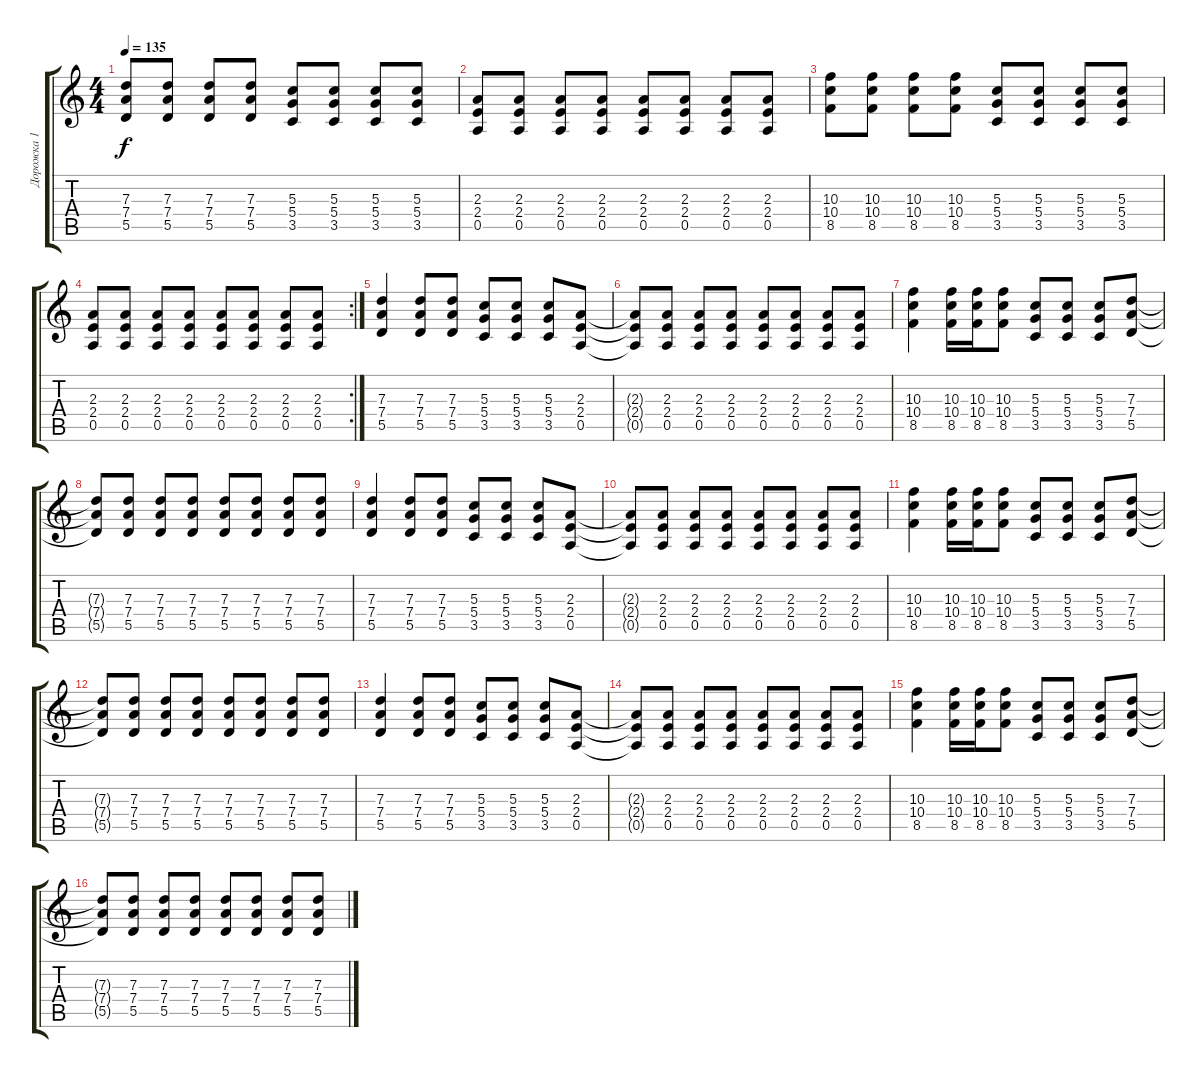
\track ("Дорожка 1" "Дорожка 1") {instrument acousticguitarsteel}
\staff {score tabs}
\tuning (E4 B3 G3 D3 A2 D2) {hide}
\ts (4 4)
\tempo 135
\clef g2
\ks c
(7.3 7.4 5.5).8{dy f} (7.3 7.4 5.5).8 (7.3 7.4 5.5).8 (7.3 7.4 5.5).8 (5.3 5.4 3.5).8 (5.3 5.4 3.5).8 (5.3 5.4 3.5).8 (5.3 5.4 3.5).8 |
(2.3 2.4 0.5).8 (2.3 2.4 0.5).8 (2.3 2.4 0.5).8 (2.3 2.4 0.5).8 (2.3 2.4 0.5).8 (2.3 2.4 0.5).8 (2.3 2.4 0.5).8 (2.3 2.4 0.5).8 |
(10.3 10.4 8.5).8 (10.3 10.4 8.5).8 (10.3 10.4 8.5).8 (10.3 10.4 8.5).8 (5.3 5.4 3.5).8 (5.3 5.4 3.5).8 (5.3 5.4 3.5).8 (5.3 5.4 3.5).8 |
\rc 2
(2.3 2.4 0.5).8 (2.3 2.4 0.5).8 (2.3 2.4 0.5).8 (2.3 2.4 0.5).8 (2.3 2.4 0.5).8 (2.3 2.4 0.5).8 (2.3 2.4 0.5).8 (2.3 2.4 0.5).8 |
(7.3 7.4 5.5).4{instrument acousticguitarsteel} (7.3 7.4 5.5).8 (7.3 7.4 5.5).8 (5.3 5.4 3.5).8 (5.3 5.4 3.5).8 (5.3 5.4 3.5).8 (2.3 2.4 0.5).8 |
(2.3{t} 2.4{t} 0.5{t}).8 (2.3 2.4 0.5).8 (2.3 2.4 0.5).8 (2.3 2.4 0.5).8 (2.3 2.4 0.5).8 (2.3 2.4 0.5).8 (2.3 2.4 0.5).8 (2.3 2.4 0.5).8 |
(10.3 10.4 8.5).4 (10.3 10.4 8.5).16 (10.3 10.4 8.5).16 (10.3 10.4 8.5).8 (5.3 5.4 3.5).8 (5.3 5.4 3.5).8 (5.3 5.4 3.5).8 (7.3 7.4 5.5).8 |
(7.3{t} 7.4{t} 5.5{t}).8 (7.3 7.4 5.5).8 (7.3 7.4 5.5).8 (7.3 7.4 5.5).8 (7.3 7.4 5.5).8 (7.3 7.4 5.5).8 (7.3 7.4 5.5).8 (7.3 7.4 5.5).8 |
(7.3 7.4 5.5).4 (7.3 7.4 5.5).8 (7.3 7.4 5.5).8 (5.3 5.4 3.5).8 (5.3 5.4 3.5).8 (5.3 5.4 3.5).8 (2.3 2.4 0.5).8 |
(2.3{t} 2.4{t} 0.5{t}).8 (2.3 2.4 0.5).8 (2.3 2.4 0.5).8 (2.3 2.4 0.5).8 (2.3 2.4 0.5).8 (2.3 2.4 0.5).8 (2.3 2.4 0.5).8 (2.3 2.4 0.5).8 |
(10.3 10.4 8.5).4 (10.3 10.4 8.5).16 (10.3 10.4 8.5).16 (10.3 10.4 8.5).8 (5.3 5.4 3.5).8 (5.3 5.4 3.5).8 (5.3 5.4 3.5).8 (7.3 7.4 5.5).8 |
(7.3{t} 7.4{t} 5.5{t}).8 (7.3 7.4 5.5).8 (7.3 7.4 5.5).8 (7.3 7.4 5.5).8 (7.3 7.4 5.5).8 (7.3 7.4 5.5).8 (7.3 7.4 5.5).8 (7.3 7.4 5.5).8 |
(7.3 7.4 5.5).4 (7.3 7.4 5.5).8 (7.3 7.4 5.5).8 (5.3 5.4 3.5).8 (5.3 5.4 3.5).8 (5.3 5.4 3.5).8 (2.3 2.4 0.5).8 |
(2.3{t} 2.4{t} 0.5{t}).8 (2.3 2.4 0.5).8 (2.3 2.4 0.5).8 (2.3 2.4 0.5).8 (2.3 2.4 0.5).8 (2.3 2.4 0.5).8 (2.3 2.4 0.5).8 (2.3 2.4 0.5).8 |
(10.3 10.4 8.5).4 (10.3 10.4 8.5).16 (10.3 10.4 8.5).16 (10.3 10.4 8.5).8 (5.3 5.4 3.5).8 (5.3 5.4 3.5).8 (5.3 5.4 3.5).8 (7.3 7.4 5.5).8 |
(7.3{t} 7.4{t} 5.5{t}).8 (7.3 7.4 5.5).8 (7.3 7.4 5.5).8 (7.3 7.4 5.5).8 (7.3 7.4 5.5).8 (7.3 7.4 5.5).8 (7.3 7.4 5.5).8 (7.3 7.4 5.5).8
